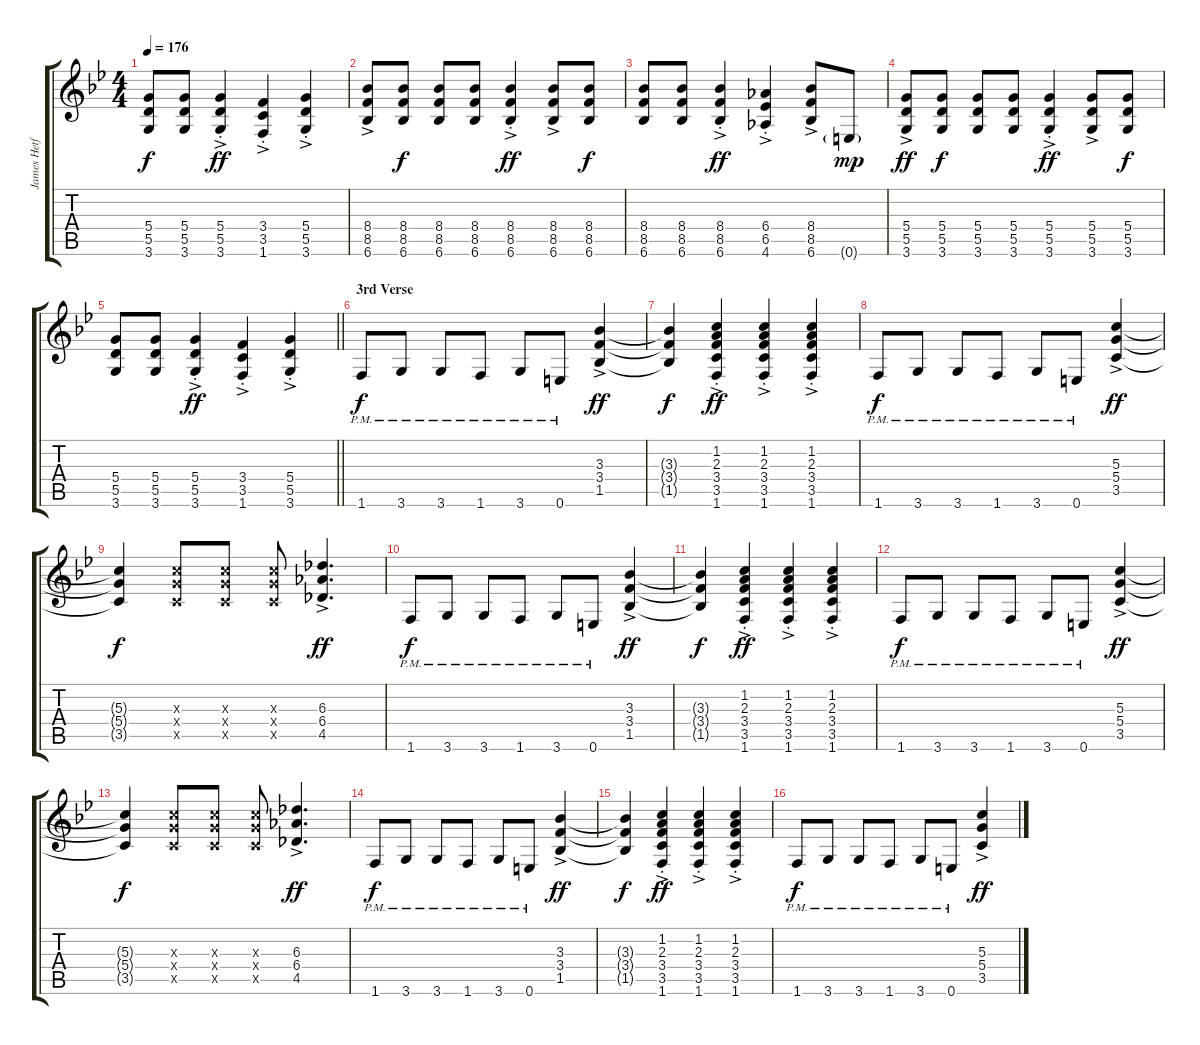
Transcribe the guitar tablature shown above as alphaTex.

\track ("James Hetfield" "James Hetf") {instrument distortionguitar}
\staff {score tabs}
\tuning (E4 B3 G3 D3 A2 E2) {hide}
\ts (4 4)
\tempo 176
\clef g2
\ks bb
(5.4 5.5 3.6).8{dy f} (5.4 5.5 3.6).8 (5.4{ac st} 5.5{ac st} 3.6{ac st}).4{dy ff} (3.4{ac st} 3.5{ac st} 1.6{ac st}).4 (5.4{ac st} 5.5{ac st} 3.6{ac st}).4 |
(8.4{ac} 8.5{ac} 6.6{ac}).8 (8.4 8.5 6.6).8{dy f} (8.4 8.5 6.6).8 (8.4 8.5 6.6).8 (8.4{ac st} 8.5{ac st} 6.6{ac st}).4{dy ff} (8.4{ac} 8.5{ac} 6.6{ac}).8 (8.4 8.5 6.6).8{dy f} |
(8.4 8.5 6.6).8 (8.4 8.5 6.6).8 (8.4{ac st} 8.5{ac st} 6.6{ac st}).4{dy ff} (6.4{ac st} 6.5{ac st} 4.6{ac st}).4 (8.4{ac} 8.5{ac} 6.6{ac}).8 0.6{g}.8{dy mp} |
(5.4{ac} 5.5{ac} 3.6{ac}).8{dy ff} (5.4 5.5 3.6).8{dy f} (5.4 5.5 3.6).8 (5.4 5.5 3.6).8 (5.4{ac st} 5.5{ac st} 3.6{ac st}).4{dy ff} (5.4{ac} 5.5{ac} 3.6{ac}).8 (5.4 5.5 3.6).8{dy f} |
\barLineRight lightlight
(5.4 5.5 3.6).8 (5.4 5.5 3.6).8 (5.4{ac st} 5.5{ac st} 3.6{ac st}).4{dy ff} (3.4{ac st} 3.5{ac st} 1.6{ac st}).4 (5.4{ac st} 5.5{ac st} 3.6{ac st}).4 |
\section ("" "3rd Verse")
1.6{pm}.8{dy f volume 14} 3.6{pm}.8 3.6{pm}.8 1.6{pm}.8 3.6{pm}.8 0.6{pm}.8 (3.3{ac} 3.4{ac} 1.5{ac}).4{dy ff} |
(3.3{t} 3.4{t} 1.5{t}).4{dy f} (1.2{ac st} 2.3{ac st} 3.4{ac st} 3.5{ac st} 1.6{ac st}).4{dy ff} (1.2{ac st} 2.3{ac st} 3.4{ac st} 3.5{ac st} 1.6{ac st}).4 (1.2{ac st} 2.3{ac st} 3.4{ac st} 3.5{ac st} 1.6{ac st}).4 |
1.6{pm}.8{dy f} 3.6{pm}.8 3.6{pm}.8 1.6{pm}.8 3.6{pm}.8 0.6{pm}.8 (5.3{ac} 5.4{ac} 3.5{ac}).4{dy ff} |
(5.3{t} 5.4{t} 3.5{t}).4{dy f} (5.3{x} 5.4{x} 3.5{x}).8 (5.3{x} 5.4{x} 3.5{x}).8 (5.3{x} 5.4{x} 3.5{x}).8 (6.3{ac} 6.4{ac} 4.5{ac}).4{d dy ff} |
1.6{pm}.8{dy f} 3.6{pm}.8 3.6{pm}.8 1.6{pm}.8 3.6{pm}.8 0.6{pm}.8 (3.3{ac} 3.4{ac} 1.5{ac}).4{dy ff} |
(3.3{t} 3.4{t} 1.5{t}).4{dy f} (1.2{ac st} 2.3{ac st} 3.4{ac st} 3.5{ac st} 1.6{ac st}).4{dy ff} (1.2{ac st} 2.3{ac st} 3.4{ac st} 3.5{ac st} 1.6{ac st}).4 (1.2{ac st} 2.3{ac st} 3.4{ac st} 3.5{ac st} 1.6{ac st}).4 |
1.6{pm}.8{dy f} 3.6{pm}.8 3.6{pm}.8 1.6{pm}.8 3.6{pm}.8 0.6{pm}.8 (5.3{ac} 5.4{ac} 3.5{ac}).4{dy ff} |
(5.3{t} 5.4{t} 3.5{t}).4{dy f} (5.3{x} 5.4{x} 3.5{x}).8 (5.3{x} 5.4{x} 3.5{x}).8 (5.3{x} 5.4{x} 3.5{x}).8 (6.3{ac} 6.4{ac} 4.5{ac}).4{d dy ff} |
1.6{pm}.8{dy f} 3.6{pm}.8 3.6{pm}.8 1.6{pm}.8 3.6{pm}.8 0.6{pm}.8 (3.3{ac} 3.4{ac} 1.5{ac}).4{dy ff} |
(3.3{t} 3.4{t} 1.5{t}).4{dy f} (1.2{ac st} 2.3{ac st} 3.4{ac st} 3.5{ac st} 1.6{ac st}).4{dy ff} (1.2{ac st} 2.3{ac st} 3.4{ac st} 3.5{ac st} 1.6{ac st}).4 (1.2{ac st} 2.3{ac st} 3.4{ac st} 3.5{ac st} 1.6{ac st}).4 |
1.6{pm}.8{dy f} 3.6{pm}.8 3.6{pm}.8 1.6{pm}.8 3.6{pm}.8 0.6{pm}.8 (5.3{ac} 5.4{ac} 3.5{ac}).4{dy ff}
